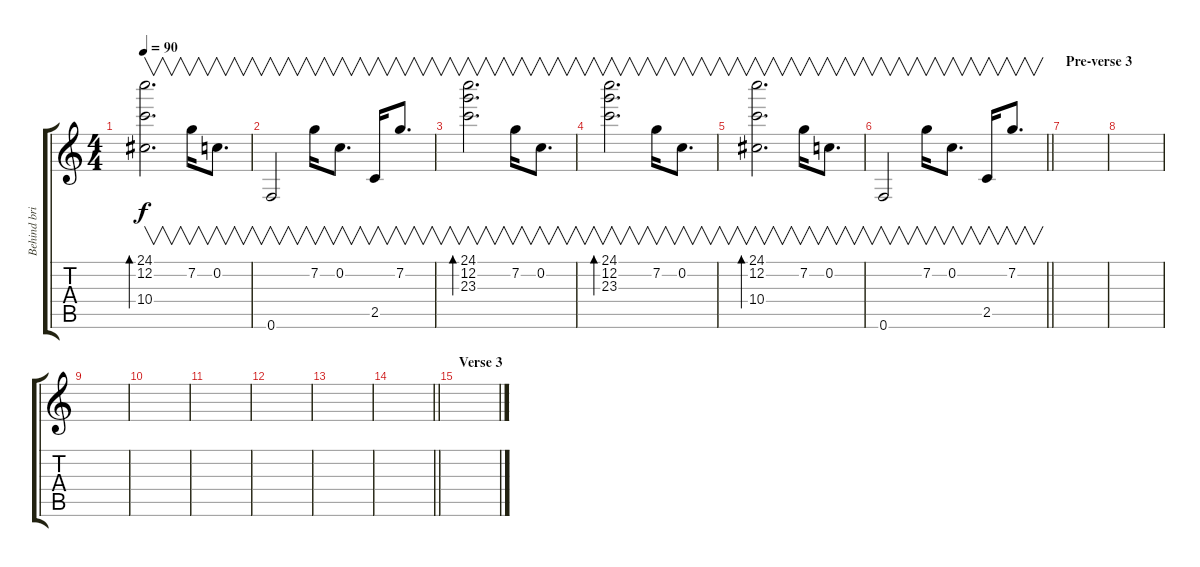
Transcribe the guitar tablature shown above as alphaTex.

\track ("Behind bridge" "Behind bri") {instrument overdrivenguitar}
\staff {score tabs}
\tuning (C4 C4 Ab3 Eb3 Bb2 F2) {hide}
\ts (4 4)
\tempo 90
\clef g2
\ks c
(24.1 12.2 10.4).2{v d bd 480 dy f} 7.2.16{v} 0.2.8{v d} |
0.6.2{v} 7.2.16{v} 0.2.8{v d} 2.5.16{v} 7.2.8{v d} |
(24.1 12.2 23.3).2{v d bd 480} 7.2.16{v} 0.2.8{v d} |
(24.1 12.2 23.3).2{v d bd 480} 7.2.16{v} 0.2.8{v d} |
(24.1 12.2 10.4).2{v d bd 480} 7.2.16{v} 0.2.8{v d} |
\barLineRight lightlight
0.6.2{v} 7.2.16{v} 0.2.8{v d} 2.5.16{v} 7.2.8{v d} |
\section ("" "Pre-verse 3")
|
|
|
|
|
|
|
\barLineRight lightlight
|
\section ("" "Verse 3")
